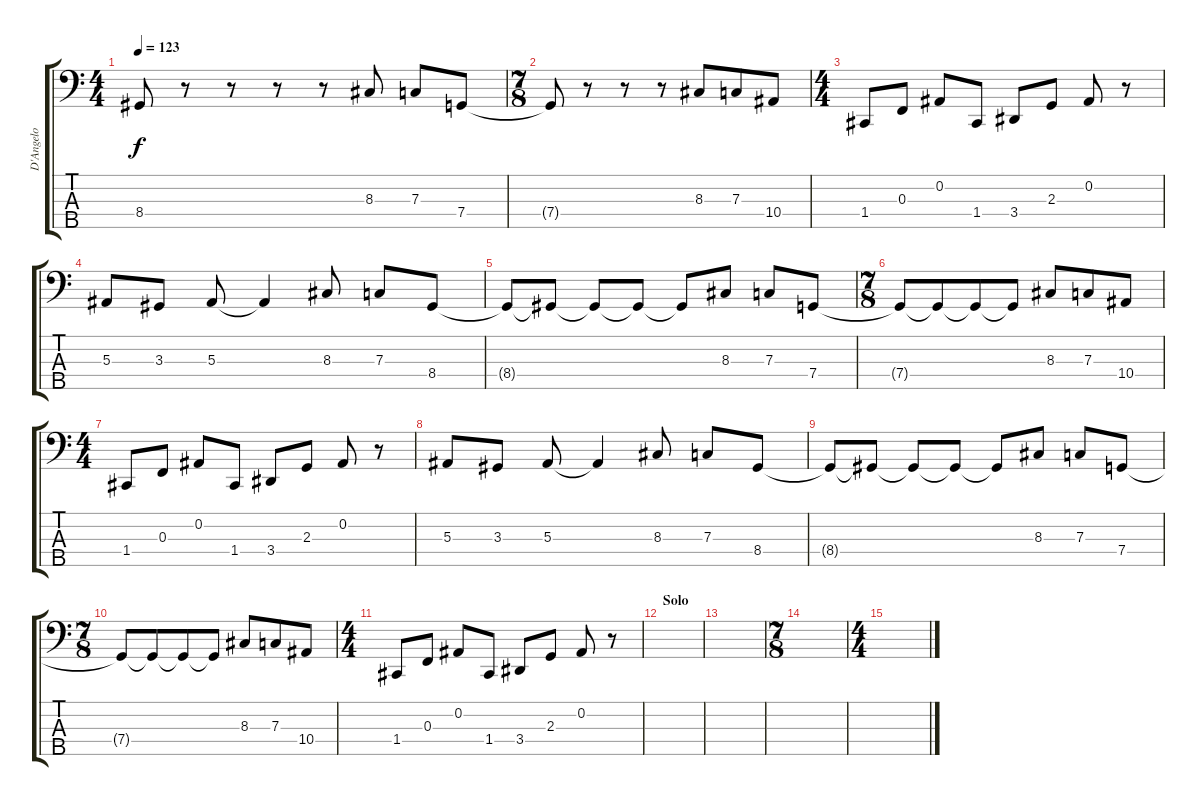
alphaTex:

\track ("D'Angelo" "D'Angelo") {instrument electricbasspick}
\staff {score tabs}
\tuning (Eb2 Bb1 F1 C1 G0) {hide}
\ts (4 4)
\tempo 123
\clef f4
\ks c
8.4{t}.8{dy f} r.8 r.8 r.8 r.8 8.3.8 7.3.8 7.4.8 |
\ts (7 8)
7.4{t}.8 r.8 r.8 r.8 8.3.8 7.3.8 10.4.8 |
\ts (4 4)
1.4.8 0.3.8 0.2.8 1.4.8 3.4.8 2.3.8 0.2.8 r.8 |
5.3.8 3.3.8 5.3.8 5.3{t}.4 8.3.8 7.3.8 8.4.8 |
8.4{t}.8 8.4{t}.8 8.4{t}.8 8.4{t}.8 8.4{t}.8 8.3.8 7.3.8 7.4.8 |
\ts (7 8)
7.4{t}.8 7.4{t}.8 7.4{t}.8 7.4{t}.8 8.3.8 7.3.8 10.4.8 |
\ts (4 4)
1.4.8 0.3.8 0.2.8 1.4.8 3.4.8 2.3.8 0.2.8 r.8 |
5.3.8 3.3.8 5.3.8 5.3{t}.4 8.3.8 7.3.8 8.4.8 |
8.4{t}.8 8.4{t}.8 8.4{t}.8 8.4{t}.8 8.4{t}.8 8.3.8 7.3.8 7.4.8 |
\ts (7 8)
7.4{t}.8 7.4{t}.8 7.4{t}.8 7.4{t}.8 8.3.8 7.3.8 10.4.8 |
\ts (4 4)
1.4.8 0.3.8 0.2.8 1.4.8 3.4.8 2.3.8 0.2.8 r.8 |
\section ("" "Solo")
|
|
\ts (7 8)
|
\ts (4 4)
